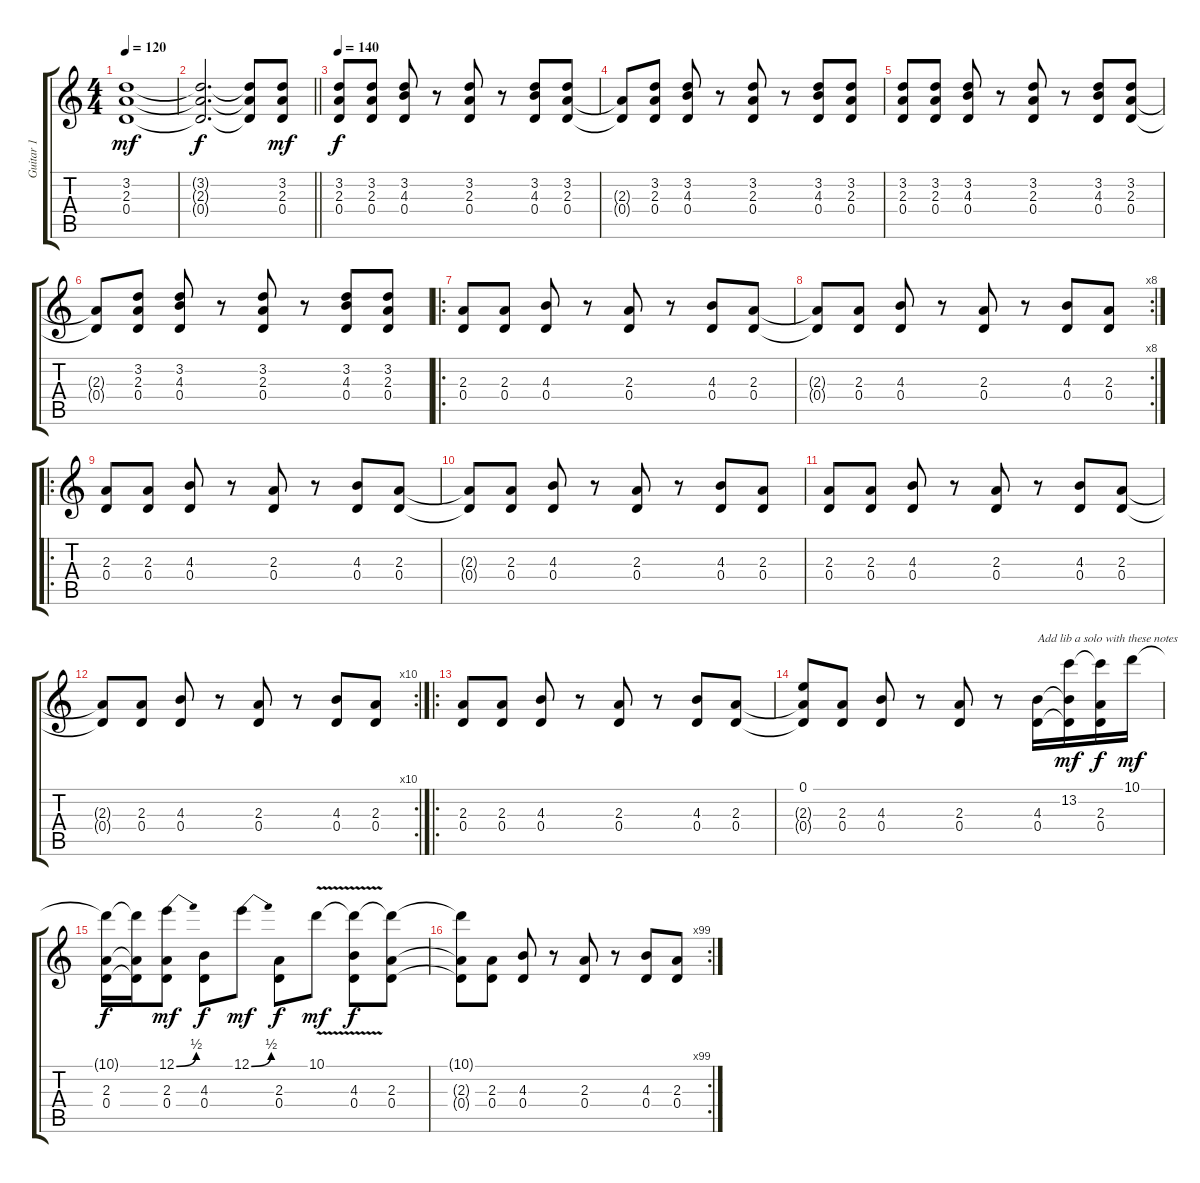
\track ("Guitar 1" "Guitar 1") {instrument overdrivenguitar}
\staff {score tabs}
\tuning (E4 B3 G3 D3 A2 E2) {hide}
\ts (4 4)
\tempo 120
\clef g2
\ks c
(3.2 2.3 0.4).1{dy mf} |
\barLineRight lightlight
(3.2{t} 2.3{t} 0.4{t}).2{d dy f} (3.2{t} 2.3{t} 0.4{t}).8 (3.2 2.3 0.4).8{dy mf} |
\tempo 140
(3.2 2.3 0.4).8{dy f} (3.2 2.3 0.4).8 (3.2 4.3 0.4).8 r.8 (3.2 2.3 0.4).8 r.8 (3.2 4.3 0.4).8 (3.2 2.3 0.4).8 |
(2.3{t} 0.4{t}).8 (3.2 2.3 0.4).8 (3.2 4.3 0.4).8 r.8 (3.2 2.3 0.4).8 r.8 (3.2 4.3 0.4).8 (3.2 2.3 0.4).8 |
(3.2 2.3 0.4).8 (3.2 2.3 0.4).8 (3.2 4.3 0.4).8 r.8 (3.2 2.3 0.4).8 r.8 (3.2 4.3 0.4).8 (3.2 2.3 0.4).8 |
(2.3{t} 0.4{t}).8 (3.2 2.3 0.4).8 (3.2 4.3 0.4).8 r.8 (3.2 2.3 0.4).8 r.8 (3.2 4.3 0.4).8 (3.2 2.3 0.4).8 |
\ro
(2.3 0.4).8 (2.3 0.4).8 (4.3 0.4).8 r.8 (2.3 0.4).8 r.8 (4.3 0.4).8 (2.3 0.4).8 |
\rc 8
(2.3{t} 0.4{t}).8 (2.3 0.4).8 (4.3 0.4).8 r.8 (2.3 0.4).8 r.8 (4.3 0.4).8 (2.3 0.4).8 |
\ro
(2.3 0.4).8 (2.3 0.4).8 (4.3 0.4).8 r.8 (2.3 0.4).8 r.8 (4.3 0.4).8 (2.3 0.4).8 |
(2.3{t} 0.4{t}).8 (2.3 0.4).8 (4.3 0.4).8 r.8 (2.3 0.4).8 r.8 (4.3 0.4).8 (2.3 0.4).8 |
(2.3 0.4).8 (2.3 0.4).8 (4.3 0.4).8 r.8 (2.3 0.4).8 r.8 (4.3 0.4).8 (2.3 0.4).8 |
\rc 10
(2.3{t} 0.4{t}).8 (2.3 0.4).8 (4.3 0.4).8 r.8 (2.3 0.4).8 r.8 (4.3 0.4).8 (2.3 0.4).8 |
\ro
(2.3 0.4).8 (2.3 0.4).8 (4.3 0.4).8 r.8 (2.3 0.4).8 r.8 (4.3 0.4).8 (2.3 0.4).8 |
(0.1 2.3{t} 0.4{t}).8 (2.3 0.4).8 (4.3 0.4).8 r.8 (2.3 0.4).8 r.8 (4.3 0.4).16{txt "Add lib a solo with these notes"} (13.2 4.3{t} 0.4{t}).16{dy mf} (13.2{t} 2.3 0.4).16{dy f} 10.1.16{dy mf} |
(10.1{t} 2.3 0.4).16{dy f} (10.1{t} 2.3{t} 0.4{t}).16 (12.1{be (bend 0 0 60 2)} 2.3 0.4).8{dy mf} (4.3 0.4).8{dy f} 12.1{be (bend 0 0 60 2)}.8{dy mf} (2.3 0.4).8{dy f} 10.1{v}.8{dy mf} (10.1{t} 4.3 0.4).8{dy f} (10.1{t} 2.3 0.4).8 |
\rc 99
(10.1{t} 2.3{t} 0.4{t}).8 (2.3 0.4).8 (4.3 0.4).8 r.8 (2.3 0.4).8 r.8 (4.3 0.4).8 (2.3 0.4).8
